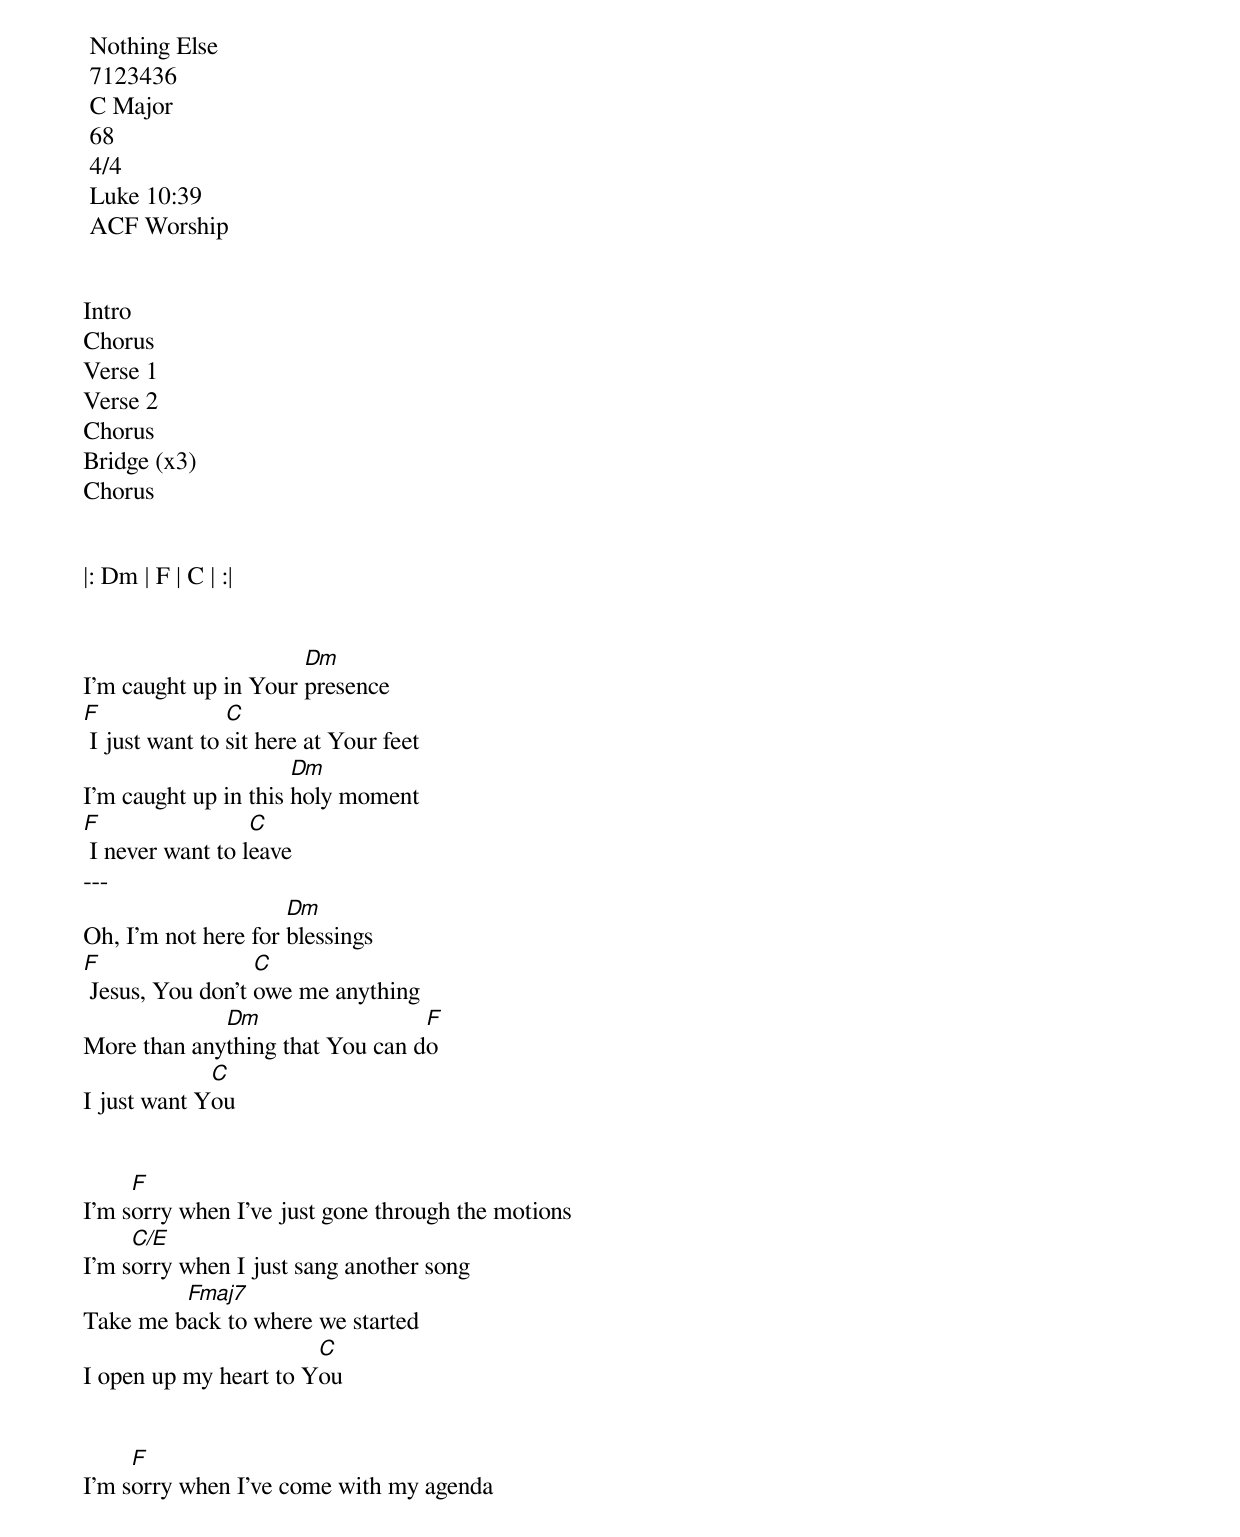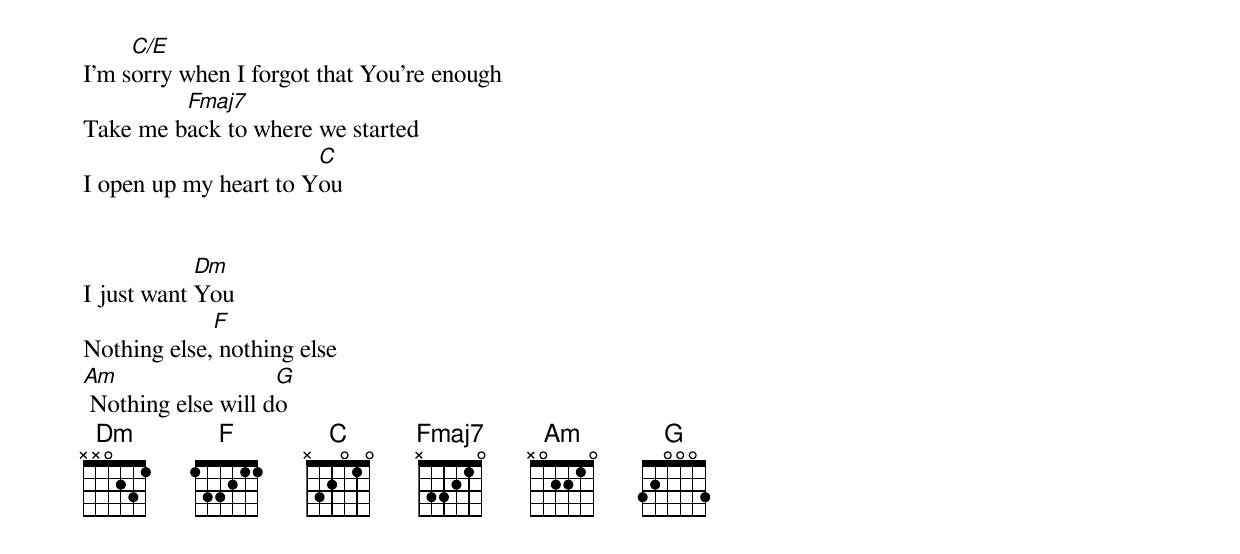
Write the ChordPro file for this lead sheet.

<song> Nothing Else
<ccli> 7123436
<key> C Major
<bpm> 68
<signature> 4/4
<verse> Luke 10:39
<arranger> ACF Worship

<order>
Intro
Chorus
Verse 1
Verse 2
Chorus
Bridge (x3)
Chorus

<Intro>
|: Dm | F | C | :|

<Chorus>
I'm caught up in Your [Dm]presence
[F] I just want to [C]sit here at Your feet
I'm caught up in this [Dm]holy moment
[F] I never want to l[C]eave
---
Oh, I'm not here for [Dm]blessings
[F] Jesus, You don't [C]owe me anything
More than any[Dm]thing that You can d[F]o
I just want Y[C]ou

<Verse 1>
I'm s[F]orry when I've just gone through the motions
I'm s[C/E]orry when I just sang another song
Take me b[Fmaj7]ack to where we started
I open up my heart to Y[C]ou

<Verse 2>
I'm s[F]orry when I've come with my agenda
I'm s[C/E]orry when I forgot that You're enough
Take me b[Fmaj7]ack to where we started
I open up my heart to Y[C]ou

<Bridge>
I just want [Dm]You
Nothing else,[F] nothing else
[Am] Nothing else will d[G]o
